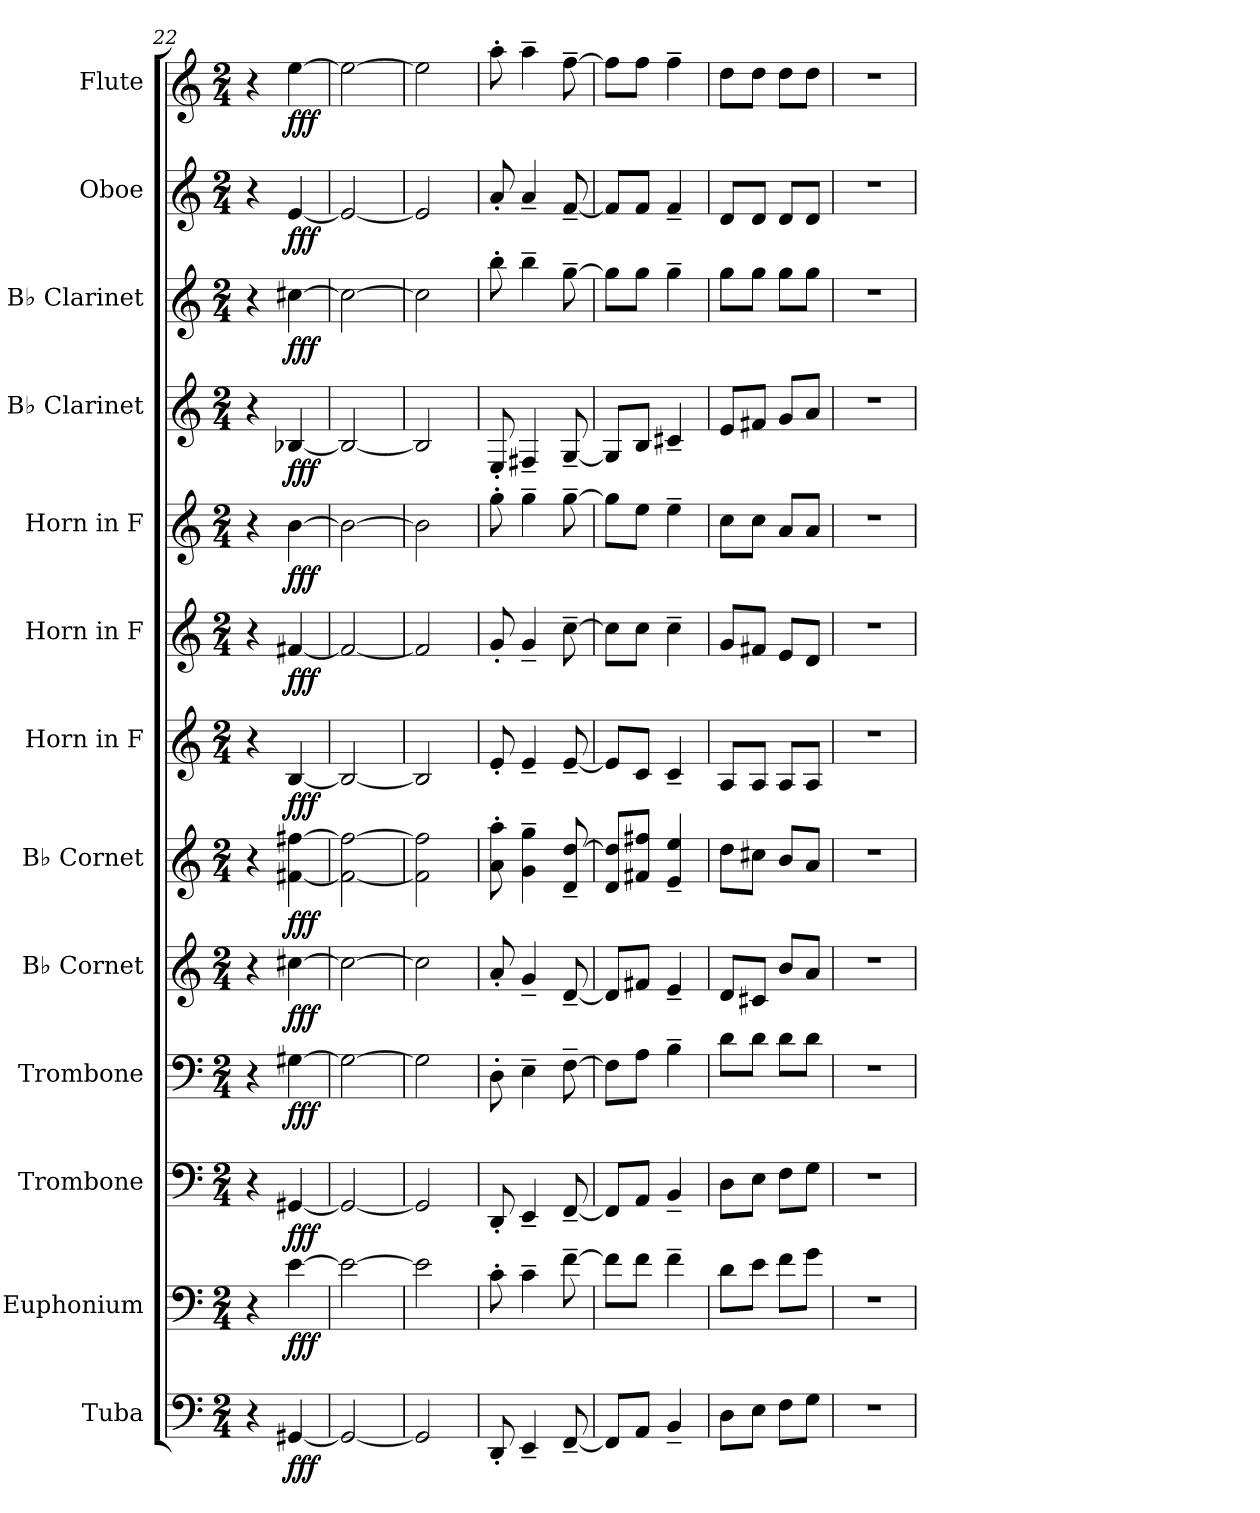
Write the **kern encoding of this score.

**kern	**dynam	**kern	**dynam	**kern	**dynam	**kern	**dynam	**kern	**dynam	**kern	**dynam	**kern	**dynam	**kern	**dynam	**kern	**dynam	**kern	**dynam	**kern	**dynam	**kern	**dynam	**kern	**dynam
*part13	*part13	*part12	*part12	*part11	*part11	*part10	*part10	*part9	*part9	*part8	*part8	*part7	*part7	*part6	*part6	*part5	*part5	*part4	*part4	*part3	*part3	*part2	*part2	*part1	*part1
*staff13	*staff13	*staff12	*staff12	*staff11	*staff11	*staff10	*staff10	*staff9	*staff9	*staff8	*staff8	*staff7	*staff7	*staff6	*staff6	*staff5	*staff5	*staff4	*staff4	*staff3	*staff3	*staff2	*staff2	*staff1	*staff1
*I"Tuba	*	*I"Euphonium	*	*I"Trombone	*	*I"Trombone	*	*I"B♭ Cornet	*	*I"B♭ Cornet	*	*I"Horn in F	*	*I"Horn in F	*	*I"Horn in F	*	*I"B♭ Clarinet	*	*I"B♭ Clarinet	*	*I"Oboe	*	*I"Flute	*
*I'Tba.	*	*I'Euph.	*	*I'Tbn.	*	*I'Tbn.	*	*I'B♭ Cnt.	*	*I'B♭ Cnt.	*	*	*	*	*	*	*	*I'B♭ Cl.	*	*I'B♭ Cl.	*	*I'Ob.	*	*I'Fl.	*
*clefF4	*	*clefF4	*	*clefF4	*	*clefF4	*	*clefG2	*	*clefG2	*	*clefG2	*	*clefG2	*	*clefG2	*	*clefG2	*	*clefG2	*	*clefG2	*	*clefG2	*
*	*	*	*	*	*	*	*	*ITrd1c2	*	*ITrd1c2	*	*ITrd4c7	*	*ITrd4c7	*	*ITrd4c7	*	*ITrd1c2	*	*ITrd1c2	*	*	*	*	*
*k[]	*	*k[]	*	*k[]	*	*k[]	*	*k[b-e-]	*	*k[b-e-]	*	*k[b-]	*	*k[b-]	*	*k[b-]	*	*k[b-e-]	*	*k[b-e-]	*	*k[]	*	*k[]	*
*M2/4	*	*M2/4	*	*M2/4	*	*M2/4	*	*M2/4	*	*M2/4	*	*M2/4	*	*M2/4	*	*M2/4	*	*M2/4	*	*M2/4	*	*M2/4	*	*M2/4	*
=22	=22	=22	=22	=22	=22	=22	=22	=22	=22	=22	=22	=22	=22	=22	=22	=22	=22	=22	=22	=22	=22	=22	=22	=22	=22
4r	.	4r	.	4r	.	4r	.	4r	.	4r	.	4r	.	4r	.	4r	.	4r	.	4r	.	4r	.	4r	.
!	!LO:DY:b	!	!LO:DY:b	!	!LO:DY:b	!	!LO:DY:b	!	!LO:DY:b	!	!LO:DY:b	!	!LO:DY:b	!	!LO:DY:b	!	!LO:DY:b	!	!LO:DY:b	!	!LO:DY:b	!	!LO:DY:b	!	!LO:DY:b
[4GG#X/	fff	[4e\	fff	[4GG#X/	fff	[4G#X\	fff	[4bn\	fff	[4en\ [4een\	fff	[4E/	fff	[4Bn/	fff	[4e\	fff	[4A-X/	fff	[4bn\	fff	[4e/	fff	[4ee\	fff
=23	=23	=23	=23	=23	=23	=23	=23	=23	=23	=23	=23	=23	=23	=23	=23	=23	=23	=23	=23	=23	=23	=23	=23	=23	=23
2GG#/_	.	2e\_	.	2GG#/_	.	2G#\_	.	2b\_	.	2e\_ 2ee\_	.	2E/_	.	2B/_	.	2e\_	.	2A-/_	.	2b\_	.	2e/_	.	2ee\_	.
=24	=24	=24	=24	=24	=24	=24	=24	=24	=24	=24	=24	=24	=24	=24	=24	=24	=24	=24	=24	=24	=24	=24	=24	=24	=24
2GG#/]	.	2e\]	.	2GG#/]	.	2G#\]	.	2b\]	.	2e\] 2ee\]	.	2E/]	.	2B/]	.	2e\]	.	2A-/]	.	2b\]	.	2e/]	.	2ee\]	.
=25	=25	=25	=25	=25	=25	=25	=25	=25	=25	=25	=25	=25	=25	=25	=25	=25	=25	=25	=25	=25	=25	=25	=25	=25	=25
8DD'/	.	8c'\	.	8DD'/	.	8D'\	.	8g'/	.	8g\' 8gg\'	.	8A'/	.	8c'/	.	8cc'\	.	8D'/	.	8aa'\	.	8a'/	.	8aa'\	.
4EE~/	.	4c~\	.	4EE~/	.	4E~\	.	4f~/	.	4f\~ 4ff\~	.	4A~/	.	4c~/	.	4cc~\	.	4En~/	.	4aa~\	.	4a~/	.	4aa~\	.
[8FF~/	.	[8f~\	.	[8FF~/	.	[8F~\	.	[8c~/	.	8c/~ [8cc/~	.	[8A~/	.	[8f~\	.	[8cc~\	.	[8F~/	.	[8ff~\	.	[8f~/	.	[8ff~\	.
!!LO:PB:g=z
=26	=26	=26	=26	=26	=26	=26	=26	=26	=26	=26	=26	=26	=26	=26	=26	=26	=26	=26	=26	=26	=26	=26	=26	=26	=26
8FF/L]	.	8f\L]	.	8FF/L]	.	8F\L]	.	8c/L]	.	8c/ 8cc/]L	.	8A/L]	.	8f\L]	.	8cc\L]	.	8F/L]	.	8ff\L]	.	8f/L]	.	8ff\L]	.
8AA/J	.	8f\J	.	8AA/J	.	8A\J	.	8en/J	.	8en/ 8een/J	.	8F/J	.	8f\J	.	8a\J	.	8A/J	.	8ff\J	.	8f/J	.	8ff\J	.
4BB~/	.	4f~\	.	4BB~/	.	4B~\	.	4d~/	.	4d/~ 4dd/~	.	4F~/	.	4f~\	.	4a~\	.	4Bn~/	.	4ff~\	.	4f~/	.	4ff~\	.
=27	=27	=27	=27	=27	=27	=27	=27	=27	=27	=27	=27	=27	=27	=27	=27	=27	=27	=27	=27	=27	=27	=27	=27	=27	=27
8D\L	.	8d\L	.	8D\L	.	8d\L	.	8c/L	.	8cc\L	.	8D/L	.	8c/L	.	8f\L	.	8d/L	.	8ff\L	.	8d/L	.	8dd\L	.
8E\J	.	8e\J	.	8E\J	.	8d\J	.	8Bn/J	.	8bn\J	.	8D/J	.	8Bn/J	.	8f\J	.	8en/J	.	8ff\J	.	8d/J	.	8dd\J	.
8F\L	.	8f\L	.	8F\L	.	8d\L	.	8a/L	.	8a/L	.	8D/L	.	8A/L	.	8d/L	.	8f/L	.	8ff\L	.	8d/L	.	8dd\L	.
8G\J	.	8g\J	.	8G\J	.	8d\J	.	8g/J	.	8g/J	.	8D/J	.	8G/J	.	8d/J	.	8g/J	.	8ff\J	.	8d/J	.	8dd\J	.
=28	=28	=28	=28	=28	=28	=28	=28	=28	=28	=28	=28	=28	=28	=28	=28	=28	=28	=28	=28	=28	=28	=28	=28	=28	=28
2r	.	2r	.	2r	.	2r	.	2r	.	2r	.	2r	.	2r	.	2r	.	2r	.	2r	.	2r	.	2r	.
=	=	=	=	=	=	=	=	=	=	=	=	=	=	=	=	=	=	=	=	=	=	=	=	=	=
*-	*-	*-	*-	*-	*-	*-	*-	*-	*-	*-	*-	*-	*-	*-	*-	*-	*-	*-	*-	*-	*-	*-	*-	*-	*-
